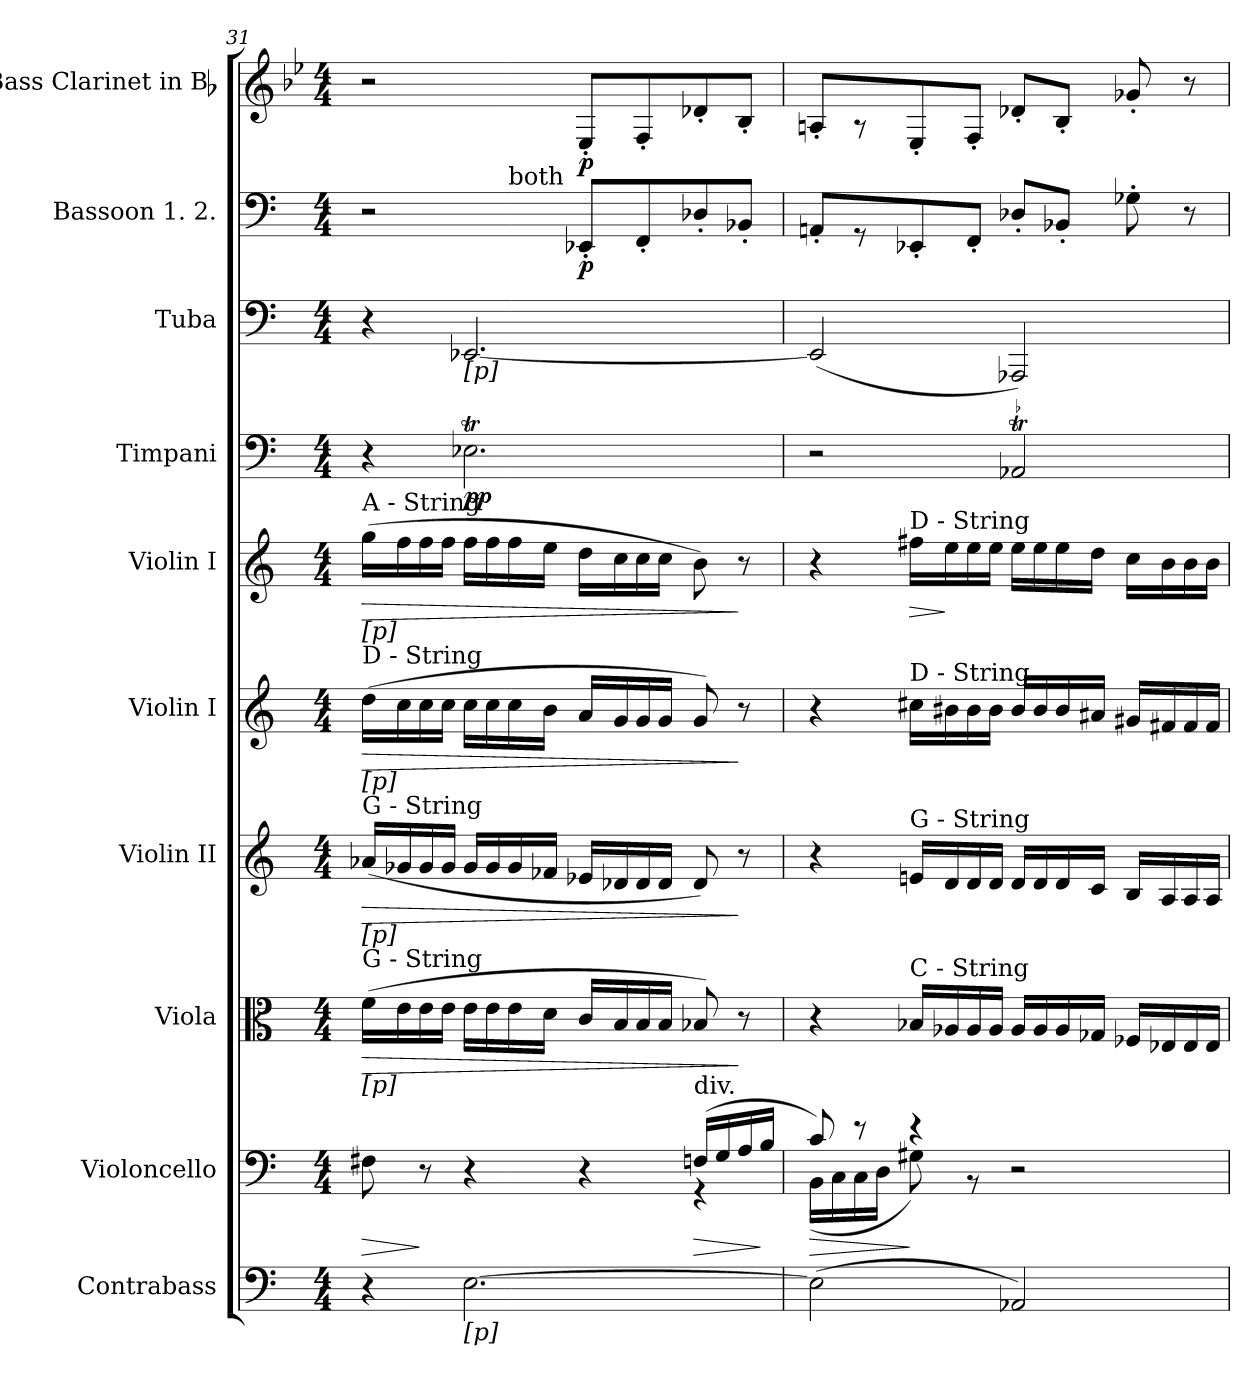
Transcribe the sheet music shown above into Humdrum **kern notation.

**kern	**kern	**dynam	**kern	**dynam	**kern	**dynam	**kern	**dynam	**kern	**dynam	**kern	**dynam	**kern	**kern	**dynam	**kern	**dynam
*part10	*part9	*part9	*part8	*part8	*part7	*part7	*part6	*part6	*part5	*part5	*part4	*part4	*part3	*part2	*part2	*part1	*part1
*staff10	*staff9	*staff9	*staff8	*staff8	*staff7	*staff7	*staff6	*staff6	*staff5	*staff5	*staff4	*staff4	*staff3	*staff2	*staff2	*staff1	*staff1
*I"Contrabass	*I"Violoncello	*	*I"Viola	*	*I"Violin II	*	*I"Violin I	*	*I"Violin I	*	*I"Timpani	*	*I"Tuba	*I"Bassoon 1. 2.	*	*I"Bass Clarinet in Bb	*
*I'Cb.	*I'Vc.	*	*I'Vla.	*	*I'Vln. II	*	*I'Vln. I	*	*I'Vln. I	*	*I'Timp.	*	*I'Tba.	*I'Bsn.	*	*I'B. Cl.	*
!!LO:PB:g=z
*clefF4	*clefF4	*	*clefC3	*	*clefG2	*	*clefG2	*	*clefG2	*	*clefF4	*	*clefF4	*clefF4	*	*clefG2	*
*ITrd7c12	*	*	*	*	*	*	*	*	*	*	*	*	*	*	*	*ITrd8c14	*
*k[]	*k[]	*	*k[]	*	*k[]	*	*k[]	*	*k[]	*	*k[]	*	*k[]	*k[]	*	*k[b-e-]	*
*M4/4	*M4/4	*	*M4/4	*	*M4/4	*	*M4/4	*	*M4/4	*	*M4/4	*	*M4/4	*M4/4	*	*M4/4	*
*MM184	*MM184	*	*MM184	*	*MM184	*	*MM184	*	*MM184	*	*MM184	*	*MM184	*MM184	*	*MM184	*
=31	=31	=31	=31	=31	=31	=31	=31	=31	=31	=31	=31	=31	=31	=31	=31	=31	=31
!	!	!	!	!	!	!	!	!	!LO:TX:a:t=A - String	!	!	!	!	!	!	!	!
!	!	!	!	!	!	!	!	!	!LO:TX:b:t=[p]	!	!	!	!	!	!	!	!
!	!	!	!	!	!	!	!LO:TX:a:t=D - String	!	!	!	!	!	!	!	!	!	!
!	!	!	!	!	!	!	!LO:TX:b:t=[p]	!	!	!	!	!	!	!	!	!	!
!	!	!	!	!	!LO:TX:a:t=G - String	!	!	!	!	!	!	!	!	!	!	!	!
!	!	!	!	!	!LO:TX:b:t=[p]	!	!	!	!	!	!	!	!	!	!	!	!
!	!	!	!LO:TX:a:t=G - String	!	!	!	!	!	!	!	!	!	!	!	!	!	!
!	!	!	!LO:TX:b:t=[p]	!	!	!	!	!	!	!	!	!	!	!	!	!	!
!	!LO:TX:b:t=[pp]	!	!	!	!	!	!	!	!	!	!	!	!	!	!	!	!
!	!	!LO:HP:b	!	!LO:HP:b	!	!LO:HP:b	!	!LO:HP:b	!	!LO:HP:b	!	!	!	!	!	!	!
*	*^	*	*	*	*	*	*	*	*	*	*	*	*	*^	*	*	*
4r	8F#Xi\	2ryy	>	(16fi\LL	>	(16a-Xi/LL	>	(16ddi\LL	>	(16ggi\LL	>	4r	.	4r	2r	4.ryy	.	2r	.
.	.	.	.	16ei\	.	16g-i/	.	16cci\	.	16ffi\	.	.	.	.	.	.	.	.	.
.	8r	.	]	16ei\	.	16g-i/	.	16cci\	.	16ffi\	.	.	.	.	.	.	.	.	.
.	.	.	.	16ei\JJ	.	16g-i/JJ	.	16cci\JJ	.	16ffi\JJ	.	.	.	.	.	.	.	.	.
!	!	!	!	!	!	!	!	!	!	!	!	!	!	!LO:TX:b:t=[p]	!	!	!	!	!
!LO:TX:b:t=[p]	!	!	!	!	!	!	!	!	!	!	!	!	!	!	!	!	!	!	!
[>2.EEi\	4r	.	.	16ei\LL	.	16g-i/LL	.	16cci\LL	.	16ffi\LL	.	2.E-XTi\	pp	[<2.EE-Xi/	.	.	.	.	.
.	.	.	.	16ei\	.	16g-i/	.	16cci\	.	16ffi\	.	.	.	.	.	.	.	.	.
!	!	!	!	!	!	!	!	!	!	!	!	!	!	!	!	!LO:TX:a:t=both	!	!	!
.	.	.	.	16ei\	.	16g-i/	.	16cci\	.	16ffi\	.	.	.	.	.	2ryy	.	.	.
.	.	.	.	16di\JJ	.	16f-i/JJ	.	16bi\JJ	.	16eei\JJ	.	.	.	.	.	.	.	.	.
.	4r	4ryy	.	16ci/LL	.	16e-i/LL	.	16ai/LL	.	16ddi\LL	.	.	.	.	8EE-X'i/L	.	p	8EE-'i/L	p
.	.	.	.	16Bi/	.	16d-i/	.	16gi/	.	16cci\	.	.	.	.	.	.	.	.	.
.	.	.	.	16Bi/	.	16d-i/	.	16gi/	.	16cci\	.	.	.	.	8FF'i/	.	.	8FF'i/	.
.	.	.	.	16Bi/JJ	.	16d-i/JJ	.	16gi/JJ	.	16cci\JJ	.	.	.	.	.	.	.	.	.
!	!LO:TX:a:t=div.	!	!	!	!	!	!	!	!	!	!	!	!	!	!	!	!	!	!
!	!	!	!LO:HP:b	!	!	!	!	!	!	!	!	!	!	!	!	!	!	!	!
.	(16Fni/LL	4r	>	8B-Xi/)	.	8d-i/)	.	8gi/)	.	8bi\)	.	.	.	.	8D-X'i/	.	.	8D-X'i/	.
.	16Gi/	.	.	.	.	.	.	.	.	.	.	.	.	.	.	.	.	.	.
.	16Ai/	.	.	8r	]	8r	]	8r	]	8r	]	.	.	.	8BB-X'i/J	8ryy	.	8BB-'i/J	.
.	16Bi/JJ	.	]	.	.	.	.	.	.	.	.	.	.	.	.	.	.	.	.
=32	=32	=32	=32	=32	=32	=32	=32	=32	=32	=32	=32	=32	=32	=32	=32	=32	=32	=32	=32
!	!	!	!LO:HP:b	!	!	!	!	!	!	!	!	!	!	!	!	!	!	!	!
*	*	*	*	*	*	*	*	*	*	*	*	*	*	*	*v	*v	*	*	*
(2EEi\]	8ci/)	(16BBi\LL	>	4r	.	4r	.	4r	.	4r	.	2r	.	(2EE-i/]	8AAn'i/L	.	8AAn'i/L	.
.	.	16Ci\	.	.	.	.	.	.	.	.	.	.	.	.	.	.	.	.
.	8r	16Ci\	.	.	.	.	.	.	.	.	.	.	.	.	8r	.	8r	.
.	.	16Di\JJ	.	.	.	.	.	.	.	.	.	.	.	.	.	.	.	.
!	!	!	!	!	!	!	!	!	!	!LO:TX:a:t=D - String	!	!	!	!	!	!	!	!
!	!	!	!	!	!	!	!	!LO:TX:a:t=D - String	!	!	!	!	!	!	!	!	!	!
!	!	!	!	!	!	!LO:TX:a:t=G - String	!	!	!	!	!	!	!	!	!	!	!	!
!	!	!	!	!LO:TX:a:t=C - String	!	!	!	!	!	!	!	!	!	!	!	!	!	!
!	!	!	!	!	!	!	!	!	!	!	!LO:HP:b	!	!	!	!	!	!	!
.	4r	8G#Xi\)	]	16B-Xi/LL	.	16eni/LL	.	16cc#Xi\LL	.	16ff#Xi\LL	>	.	.	.	8EE-X'i/	.	8EE-'i/	.
.	.	.	.	16A-i/	.	16di/	.	16b#i\	.	16eei\	]	.	.	.	.	.	.	.
.	.	8r	.	16A-i/	.	16di/	.	16b#i\	.	16eei\	.	.	.	.	8FF'i/J	.	8FF'i/J	.
.	.	.	.	16A-i/JJ	.	16di/JJ	.	16b#i\JJ	.	16eei\JJ	.	.	.	.	.	.	.	.
2AAA-Xi/)	2ryy	2r	.	16A-i/LL	.	16di/LL	.	16b#i/LL	.	16eei\LL	.	2AA-XTi/	.	2AAA-Xi/)	8D-X'i/L	.	8D-X'i/L	.
.	.	.	.	16A-i/	.	16di/	.	16b#i/	.	16eei\	.	.	.	.	.	.	.	.
.	.	.	.	16A-i/	.	16di/	.	16b#i/	.	16eei\	.	.	.	.	8BB-X'i/J	.	8BB-'i/J	.
.	.	.	.	16G-i/JJ	.	16ci/JJ	.	16a#i/JJ	.	16ddi\JJ	.	.	.	.	.	.	.	.
.	.	.	.	16F-i/LL	.	16Bi/LL	.	16g#i/LL	.	16cci\LL	.	.	.	.	8G-X'i\	.	8G-X'i/	.
.	.	.	.	16E-i/	.	16Ai/	.	16f#i/	.	16bi\	.	.	.	.	.	.	.	.
.	.	.	.	16E-i/	.	16Ai/	.	16f#i/	.	16bi\	.	.	.	.	8r	.	8r	.
.	.	.	.	16E-i/JJ	.	16Ai/JJ	.	16f#i/JJ	.	16bi\JJ	.	.	.	.	.	.	.	.
*	*v	*v	*	*	*	*	*	*	*	*	*	*	*	*	*	*	*	*
=	=	=	=	=	=	=	=	=	=	=	=	=	=	=	=	=	=
*-	*-	*-	*-	*-	*-	*-	*-	*-	*-	*-	*-	*-	*-	*-	*-	*-	*-
